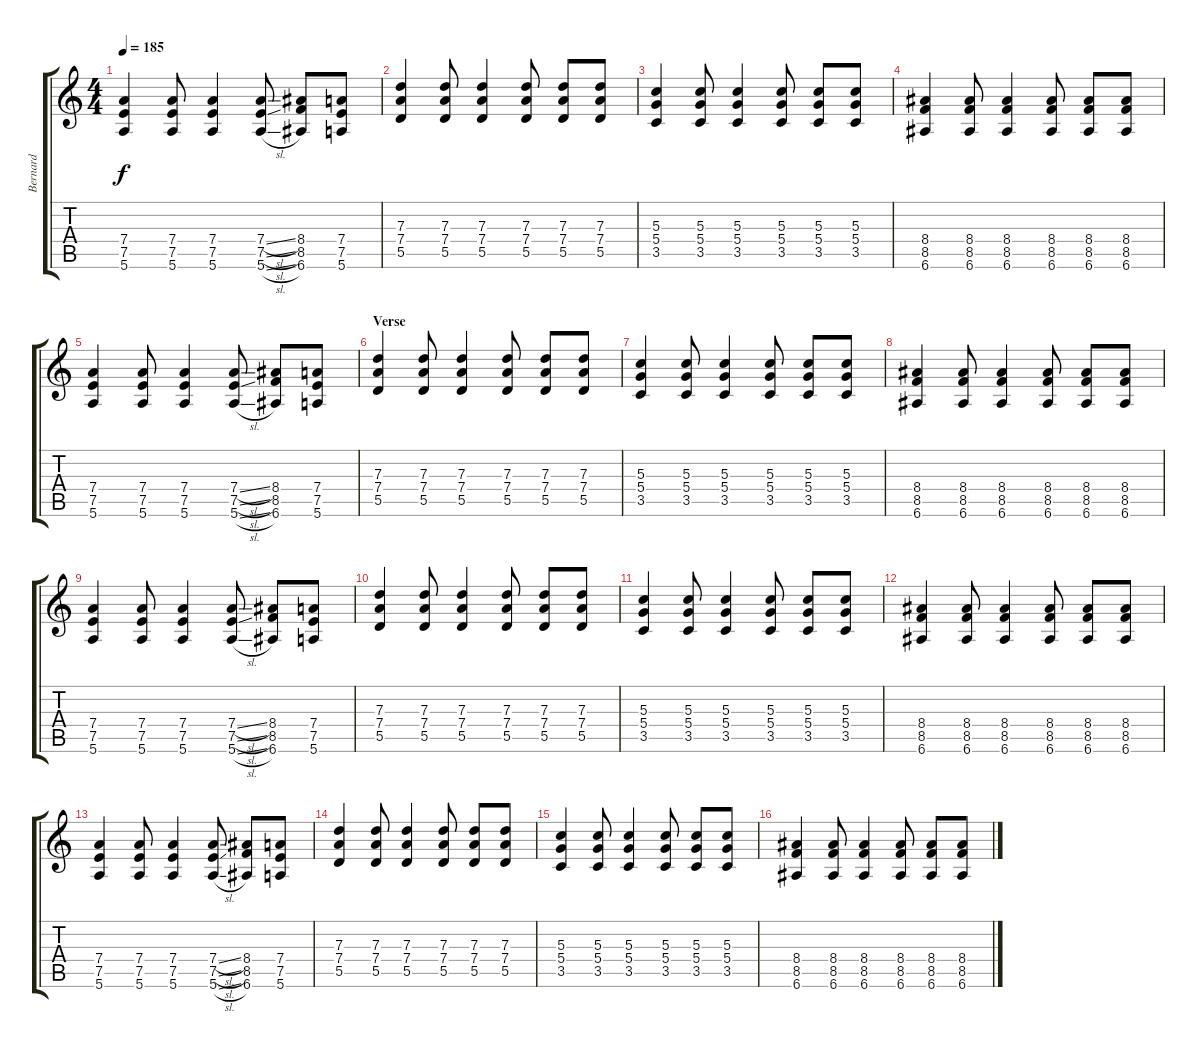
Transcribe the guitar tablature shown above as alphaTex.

\track ("Bernard" "Bernard") {instrument distortionguitar}
\staff {score tabs}
\tuning (E4 B3 G3 D3 A2 E2) {hide}
\ts (4 4)
\tempo 185
\clef g2
\ks c
(7.4 7.5 5.6).4{dy f} (7.4 7.5 5.6).8 (7.4 7.5 5.6).4 (7.4{sl} 7.5{sl} 5.6{sl}).8 (8.4 8.5 6.6).8 (7.4 7.5 5.6).8 |
(7.3 7.4 5.5).4 (7.3 7.4 5.5).8 (7.3 7.4 5.5).4 (7.3 7.4 5.5).8 (7.3 7.4 5.5).8 (7.3 7.4 5.5).8 |
(5.3 5.4 3.5).4 (5.3 5.4 3.5).8 (5.3 5.4 3.5).4 (5.3 5.4 3.5).8 (5.3 5.4 3.5).8 (5.3 5.4 3.5).8 |
(8.4 8.5 6.6).4 (8.4 8.5 6.6).8 (8.4 8.5 6.6).4 (8.4 8.5 6.6).8 (8.4 8.5 6.6).8 (8.4 8.5 6.6).8 |
(7.4 7.5 5.6).4 (7.4 7.5 5.6).8 (7.4 7.5 5.6).4 (7.4{sl} 7.5{sl} 5.6{sl}).8 (8.4 8.5 6.6).8 (7.4 7.5 5.6).8 |
\section ("" "Verse")
(7.3 7.4 5.5).4{volume 9} (7.3 7.4 5.5).8 (7.3 7.4 5.5).4 (7.3 7.4 5.5).8 (7.3 7.4 5.5).8 (7.3 7.4 5.5).8 |
(5.3 5.4 3.5).4 (5.3 5.4 3.5).8 (5.3 5.4 3.5).4 (5.3 5.4 3.5).8 (5.3 5.4 3.5).8 (5.3 5.4 3.5).8 |
(8.4 8.5 6.6).4 (8.4 8.5 6.6).8 (8.4 8.5 6.6).4 (8.4 8.5 6.6).8 (8.4 8.5 6.6).8 (8.4 8.5 6.6).8 |
(7.4 7.5 5.6).4 (7.4 7.5 5.6).8 (7.4 7.5 5.6).4 (7.4{sl} 7.5{sl} 5.6{sl}).8 (8.4 8.5 6.6).8 (7.4 7.5 5.6).8 |
(7.3 7.4 5.5).4 (7.3 7.4 5.5).8 (7.3 7.4 5.5).4 (7.3 7.4 5.5).8 (7.3 7.4 5.5).8 (7.3 7.4 5.5).8 |
(5.3 5.4 3.5).4 (5.3 5.4 3.5).8 (5.3 5.4 3.5).4 (5.3 5.4 3.5).8 (5.3 5.4 3.5).8 (5.3 5.4 3.5).8 |
(8.4 8.5 6.6).4 (8.4 8.5 6.6).8 (8.4 8.5 6.6).4 (8.4 8.5 6.6).8 (8.4 8.5 6.6).8 (8.4 8.5 6.6).8 |
(7.4 7.5 5.6).4 (7.4 7.5 5.6).8 (7.4 7.5 5.6).4 (7.4{sl} 7.5{sl} 5.6{sl}).8 (8.4 8.5 6.6).8 (7.4 7.5 5.6).8 |
(7.3 7.4 5.5).4 (7.3 7.4 5.5).8 (7.3 7.4 5.5).4 (7.3 7.4 5.5).8 (7.3 7.4 5.5).8 (7.3 7.4 5.5).8 |
(5.3 5.4 3.5).4 (5.3 5.4 3.5).8 (5.3 5.4 3.5).4 (5.3 5.4 3.5).8 (5.3 5.4 3.5).8 (5.3 5.4 3.5).8 |
(8.4 8.5 6.6).4 (8.4 8.5 6.6).8 (8.4 8.5 6.6).4 (8.4 8.5 6.6).8 (8.4 8.5 6.6).8 (8.4 8.5 6.6).8
